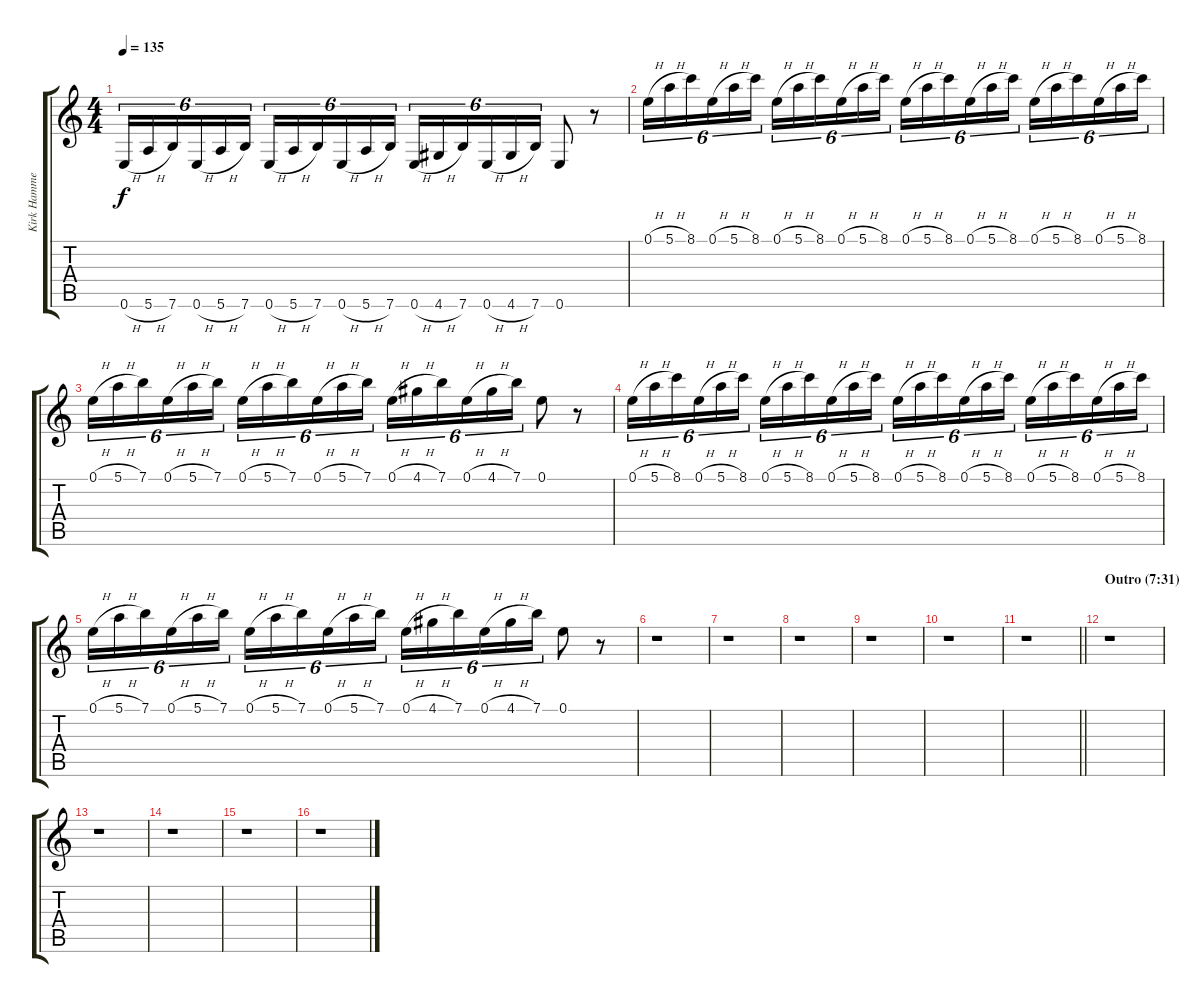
\track ("Kirk Hammet Lead Gtr." "Kirk Hamme") {instrument distortionguitar}
\staff {score tabs}
\tuning (E4 B3 G3 D3 A2 E2) {hide}
\ts (4 4)
\tempo 135
\clef g2
\ks aminor
0.6{h}.16{tu (6 4) dy f} 5.6{h}.16{tu (6 4)} 7.6.16{tu (6 4)} 0.6{h}.16{tu (6 4)} 5.6{h}.16{tu (6 4)} 7.6.16{tu (6 4)} 0.6{h}.16{tu (6 4)} 5.6{h}.16{tu (6 4)} 7.6.16{tu (6 4)} 0.6{h}.16{tu (6 4)} 5.6{h}.16{tu (6 4)} 7.6.16{tu (6 4)} 0.6{h}.16{tu (6 4)} 4.6{h}.16{tu (6 4)} 7.6.16{tu (6 4)} 0.6{h}.16{tu (6 4)} 4.6{h}.16{tu (6 4)} 7.6.16{tu (6 4)} 0.6.8 r.8 |
0.1{h}.16{tu (6 4) volume 13} 5.1{h}.16{tu (6 4)} 8.1.16{tu (6 4)} 0.1{h}.16{tu (6 4)} 5.1{h}.16{tu (6 4)} 8.1.16{tu (6 4)} 0.1{h}.16{tu (6 4)} 5.1{h}.16{tu (6 4)} 8.1.16{tu (6 4)} 0.1{h}.16{tu (6 4)} 5.1{h}.16{tu (6 4)} 8.1.16{tu (6 4)} 0.1{h}.16{tu (6 4)} 5.1{h}.16{tu (6 4)} 8.1.16{tu (6 4)} 0.1{h}.16{tu (6 4)} 5.1{h}.16{tu (6 4)} 8.1.16{tu (6 4)} 0.1{h}.16{tu (6 4)} 5.1{h}.16{tu (6 4)} 8.1.16{tu (6 4)} 0.1{h}.16{tu (6 4)} 5.1{h}.16{tu (6 4)} 8.1.16{tu (6 4)} |
0.1{h}.16{tu (6 4)} 5.1{h}.16{tu (6 4)} 7.1.16{tu (6 4)} 0.1{h}.16{tu (6 4)} 5.1{h}.16{tu (6 4)} 7.1.16{tu (6 4)} 0.1{h}.16{tu (6 4)} 5.1{h}.16{tu (6 4)} 7.1.16{tu (6 4)} 0.1{h}.16{tu (6 4)} 5.1{h}.16{tu (6 4)} 7.1.16{tu (6 4)} 0.1{h}.16{tu (6 4)} 4.1{h}.16{tu (6 4)} 7.1.16{tu (6 4)} 0.1{h}.16{tu (6 4)} 4.1{h}.16{tu (6 4)} 7.1.16{tu (6 4)} 0.1.8 r.8 |
0.1{h}.16{tu (6 4)} 5.1{h}.16{tu (6 4)} 8.1.16{tu (6 4)} 0.1{h}.16{tu (6 4)} 5.1{h}.16{tu (6 4)} 8.1.16{tu (6 4)} 0.1{h}.16{tu (6 4)} 5.1{h}.16{tu (6 4)} 8.1.16{tu (6 4)} 0.1{h}.16{tu (6 4)} 5.1{h}.16{tu (6 4)} 8.1.16{tu (6 4)} 0.1{h}.16{tu (6 4)} 5.1{h}.16{tu (6 4)} 8.1.16{tu (6 4)} 0.1{h}.16{tu (6 4)} 5.1{h}.16{tu (6 4)} 8.1.16{tu (6 4)} 0.1{h}.16{tu (6 4)} 5.1{h}.16{tu (6 4)} 8.1.16{tu (6 4)} 0.1{h}.16{tu (6 4)} 5.1{h}.16{tu (6 4)} 8.1.16{tu (6 4)} |
0.1{h}.16{tu (6 4)} 5.1{h}.16{tu (6 4)} 7.1.16{tu (6 4)} 0.1{h}.16{tu (6 4)} 5.1{h}.16{tu (6 4)} 7.1.16{tu (6 4)} 0.1{h}.16{tu (6 4)} 5.1{h}.16{tu (6 4)} 7.1.16{tu (6 4)} 0.1{h}.16{tu (6 4)} 5.1{h}.16{tu (6 4)} 7.1.16{tu (6 4)} 0.1{h}.16{tu (6 4)} 4.1{h}.16{tu (6 4)} 7.1.16{tu (6 4)} 0.1{h}.16{tu (6 4)} 4.1{h}.16{tu (6 4)} 7.1.16{tu (6 4)} 0.1.8 r.8 |
r.1 |
r.1 |
r.1 |
r.1 |
r.1 |
\barLineRight lightlight
r.1 |
\section ("" "Outro (7:31)")
r.1 |
r.1 |
r.1 |
r.1 |
r.1
